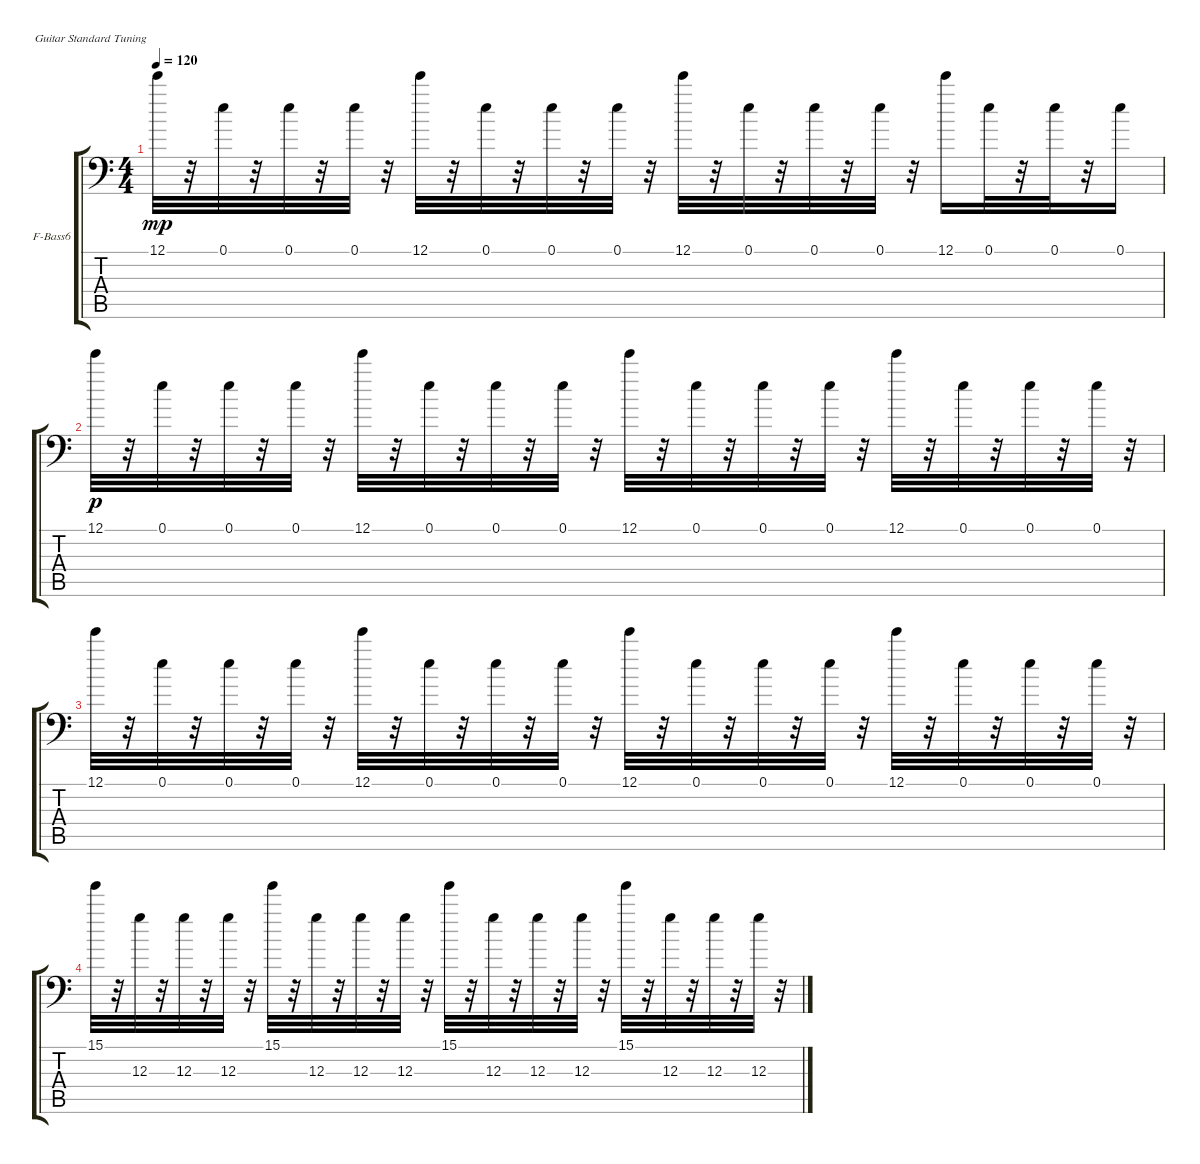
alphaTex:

\bracketExtendMode groupsimilarinstruments
\firstSystemTrackNameOrientation horizontal
\otherSystemsTrackNameOrientation horizontal
\track ("Synth 1" "F-Bass6") {instrument fretlessbass}
\staff {score tabs}
\tuning (E4 B3 G3 D3 A2 E2)
\ts (4 4)
\tempo 120
\clef f4
\ks c
12.1.32{dy mp} r.32 0.1.32 r.32 0.1.32 r.32 0.1.32 r.32 12.1.32 r.32 0.1.32 r.32 0.1.32 r.32 0.1.32 r.32 12.1.32 r.32 0.1.32 r.32 0.1.32 r.32 0.1.32 r.32 12.1.16 0.1.32 r.32 0.1.32 r.32 0.1.16 |
12.1.32{dy p} r.32 0.1.32 r.32 0.1.32 r.32 0.1.32 r.32 12.1.32 r.32 0.1.32 r.32 0.1.32 r.32 0.1.32 r.32 12.1.32 r.32 0.1.32 r.32 0.1.32 r.32 0.1.32 r.32 12.1.32 r.32 0.1.32 r.32 0.1.32 r.32 0.1.32 r.32 |
12.1.32 r.32 0.1.32 r.32 0.1.32 r.32 0.1.32 r.32 12.1.32 r.32 0.1.32 r.32 0.1.32 r.32 0.1.32 r.32 12.1.32 r.32 0.1.32 r.32 0.1.32 r.32 0.1.32 r.32 12.1.32 r.32 0.1.32 r.32 0.1.32 r.32 0.1.32 r.32 |
15.1.32 r.32 12.3.32 r.32 12.3.32 r.32 12.3.32 r.32 15.1.32 r.32 12.3.32 r.32 12.3.32 r.32 12.3.32 r.32 15.1.32 r.32 12.3.32 r.32 12.3.32 r.32 12.3.32 r.32 15.1.32 r.32 12.3.32 r.32 12.3.32 r.32 12.3.32 r.32
